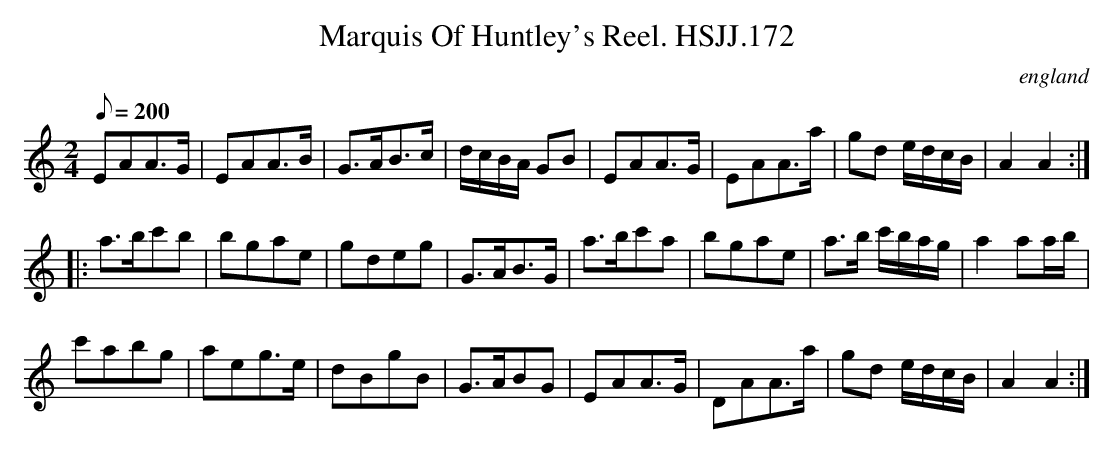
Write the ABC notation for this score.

X:1
T:Marquis Of Huntley's Reel. HSJJ.172
O:england
M:2/4
L:1/8
Q:200
K:C
EAA>G|EAA>B|G>AB>c|d/c/B/A/ GB|EAA>G|EAA>a|gd e/d/c/B/|A2A2:|
|:a>bc'b|bgae|gdeg|G>AB>G|a>bc'a|bgae|a>b c'/b/a/g/|a2aa/b/|
c'abg|aeg>e|dBgB|G>ABG|EAA>G|DAA>a|gd e/d/c/B/|A2A2:|]
